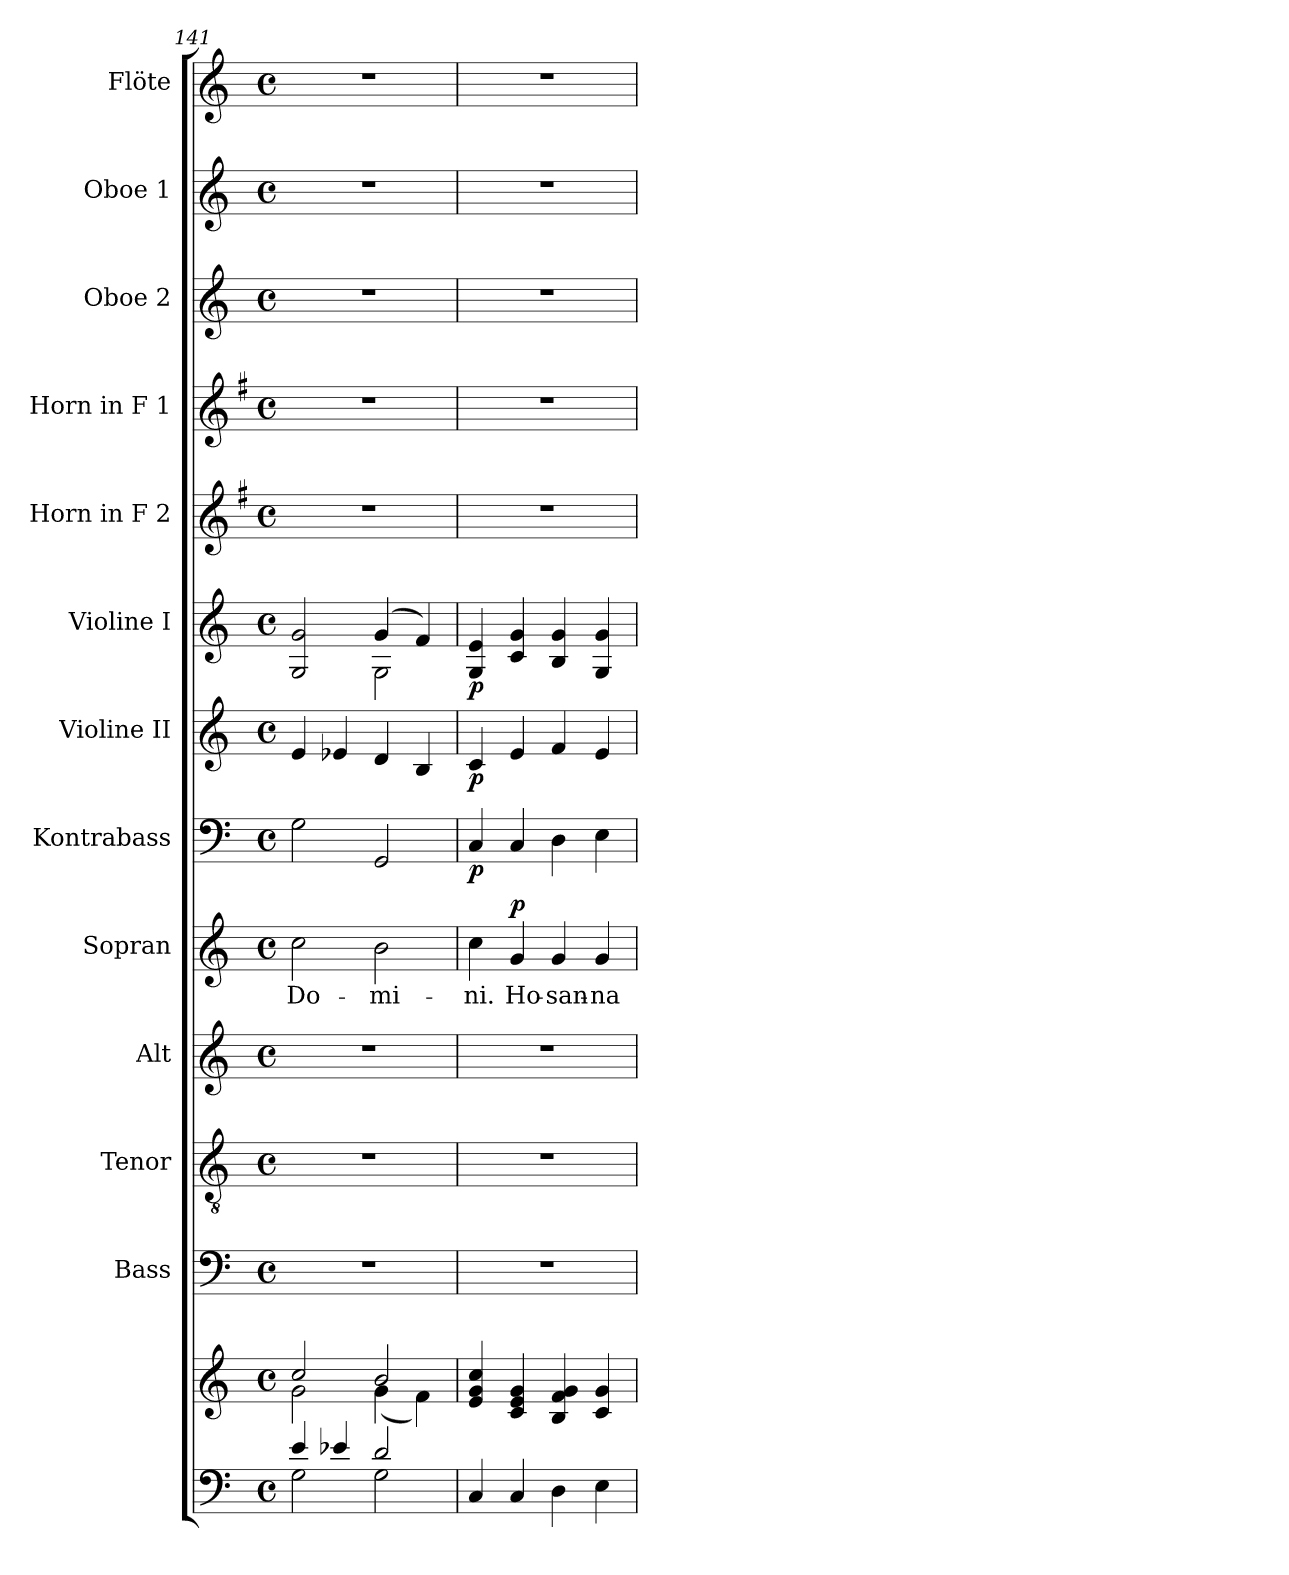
**kern	**kern	**kern	**kern	**kern	**kern	**text	**dynam	**kern	**dynam	**kern	**dynam	**kern	**dynam	**kern	**kern	**kern	**kern	**kern
*part13	*part13	*part12	*part11	*part10	*part9	*part9	*part9	*part8	*part8	*part7	*part7	*part6	*part6	*part5	*part4	*part3	*part2	*part1
*staff14	*staff13	*staff12	*staff11	*staff10	*staff9	*staff9	*staff9	*staff8	*staff8	*staff7	*staff7	*staff6	*staff6	*staff5	*staff4	*staff3	*staff2	*staff1
*	*	*I"Bass	*I"Tenor	*I"Alt	*I"Sopran	*	*	*I"Kontrabass	*	*I"Violine II	*	*I"Violine I	*	*I"Horn in F 2	*I"Horn in F 1	*I"Oboe 2	*I"Oboe 1	*I"Flöte
*	*	*I'B.	*I'T.	*I'A.	*I'S.	*	*	*I'Kb.	*	*I'Vl. II	*	*I'Vl. I	*	*	*	*I'Ob. 2	*I'Ob. 1	*I'Fl.
*clefF4	*clefG2	*clefF4	*clefGv2	*clefG2	*clefG2	*	*	*clefF4	*	*clefG2	*	*clefG2	*	*clefG2	*clefG2	*clefG2	*clefG2	*clefG2
*	*	*	*	*	*	*	*	*ITrd7c12	*	*	*	*	*	*ITrd4c7	*ITrd4c7	*	*	*
*k[]	*k[]	*k[]	*k[]	*k[]	*k[]	*	*	*k[]	*	*k[]	*	*k[]	*	*k[]	*k[]	*k[]	*k[]	*k[]
*C:	*C:	*C:	*C:	*C:	*C:	*	*	*C:	*	*C:	*	*C:	*	*C:	*C:	*C:	*C:	*C:
*M4/4	*M4/4	*M4/4	*M4/4	*M4/4	*M4/4	*	*	*M4/4	*	*M4/4	*	*M4/4	*	*M4/4	*M4/4	*M4/4	*M4/4	*M4/4
*met(c)	*met(c)	*met(c)	*met(c)	*met(c)	*met(c)	*	*	*met(c)	*	*met(c)	*	*met(c)	*	*met(c)	*met(c)	*met(c)	*met(c)	*met(c)
=141	=141	=141	=141	=141	=141	=141	=141	=141	=141	=141	=141	=141	=141	=141	=141	=141	=141	=141
*^	*^	*	*	*	*	*	*	*	*	*	*	*	*	*	*	*	*	*
!	!	!	!	!	!	!	!	!LO:LY:b	!	!	!	!	!	!	!	!	!	!	!	!
*	*	*	*	*	*	*	*	*	*	*	*	*	*	*^	*	*	*	*	*	*
4e/	2G\	2cc/	2g\	1r	1r	1r	2cc\	Do-	.	2GG\	.	4e/	.	2G/ 2g/	2ryy	.	1r	1r	1r	1r	1r
4e-X/	.	.	.	.	.	.	.	.	.	.	.	4e-X/	.	.	.	.	.	.	.	.	.
!	!	!	!	!	!	!	!	!LO:LY:b	!	!	!	!	!	!	!	!	!	!	!	!	!
2d/	2G\	2b/	(<4g\	.	.	.	2b\	-mi-	.	2GGG/	.	4d/	.	(4g/	2G\	.	.	.	.	.	.
.	.	.	4f\)	.	.	.	.	.	.	.	.	4B/	.	4f/)	.	.	.	.	.	.	.
*v	*v	*	*	*	*	*	*	*	*	*	*	*	*	*v	*v	*	*	*	*	*	*
=142	=142	=142	=142	=142	=142	=142	=142	=142	=142	=142	=142	=142	=142	=142	=142	=142	=142	=142	=142
!	!	!	!	!	!	!	!LO:LY:b	!	!	!LO:DY:b	!	!LO:DY:b	!	!LO:DY:b	!	!	!	!	!
*	*v	*v	*	*	*	*	*	*	*	*	*	*	*	*	*	*	*	*	*
4C/	4e/ 4g/ 4cc/	1r	1r	1r	4cc\	-ni.	.	4CC/	p	4c/	p	4G/ 4e/	p	1r	1r	1r	1r	1r
!	!	!	!	!	!	!LO:LY:b	!LO:DY:a	!	!	!	!	!	!	!	!	!	!	!
4C/	4c/ 4e/ 4g/	.	.	.	4g/	Ho-	p	4CC/	.	4e/	.	4c/ 4g/	.	.	.	.	.	.
!	!	!	!	!	!	!LO:LY:b	!	!	!	!	!	!	!	!	!	!	!	!
4D\	4B/ 4f/ 4g/	.	.	.	4g/	-san-	.	4DD\	.	4f/	.	4B/ 4g/	.	.	.	.	.	.
!	!	!	!	!	!	!LO:LY:b	!	!	!	!	!	!	!	!	!	!	!	!
4E\	4c/ 4g/	.	.	.	4g/	-na	.	4EE\	.	4e/	.	4G/ 4g/	.	.	.	.	.	.
=	=	=	=	=	=	=	=	=	=	=	=	=	=	=	=	=	=	=
*-	*-	*-	*-	*-	*-	*-	*-	*-	*-	*-	*-	*-	*-	*-	*-	*-	*-	*-
